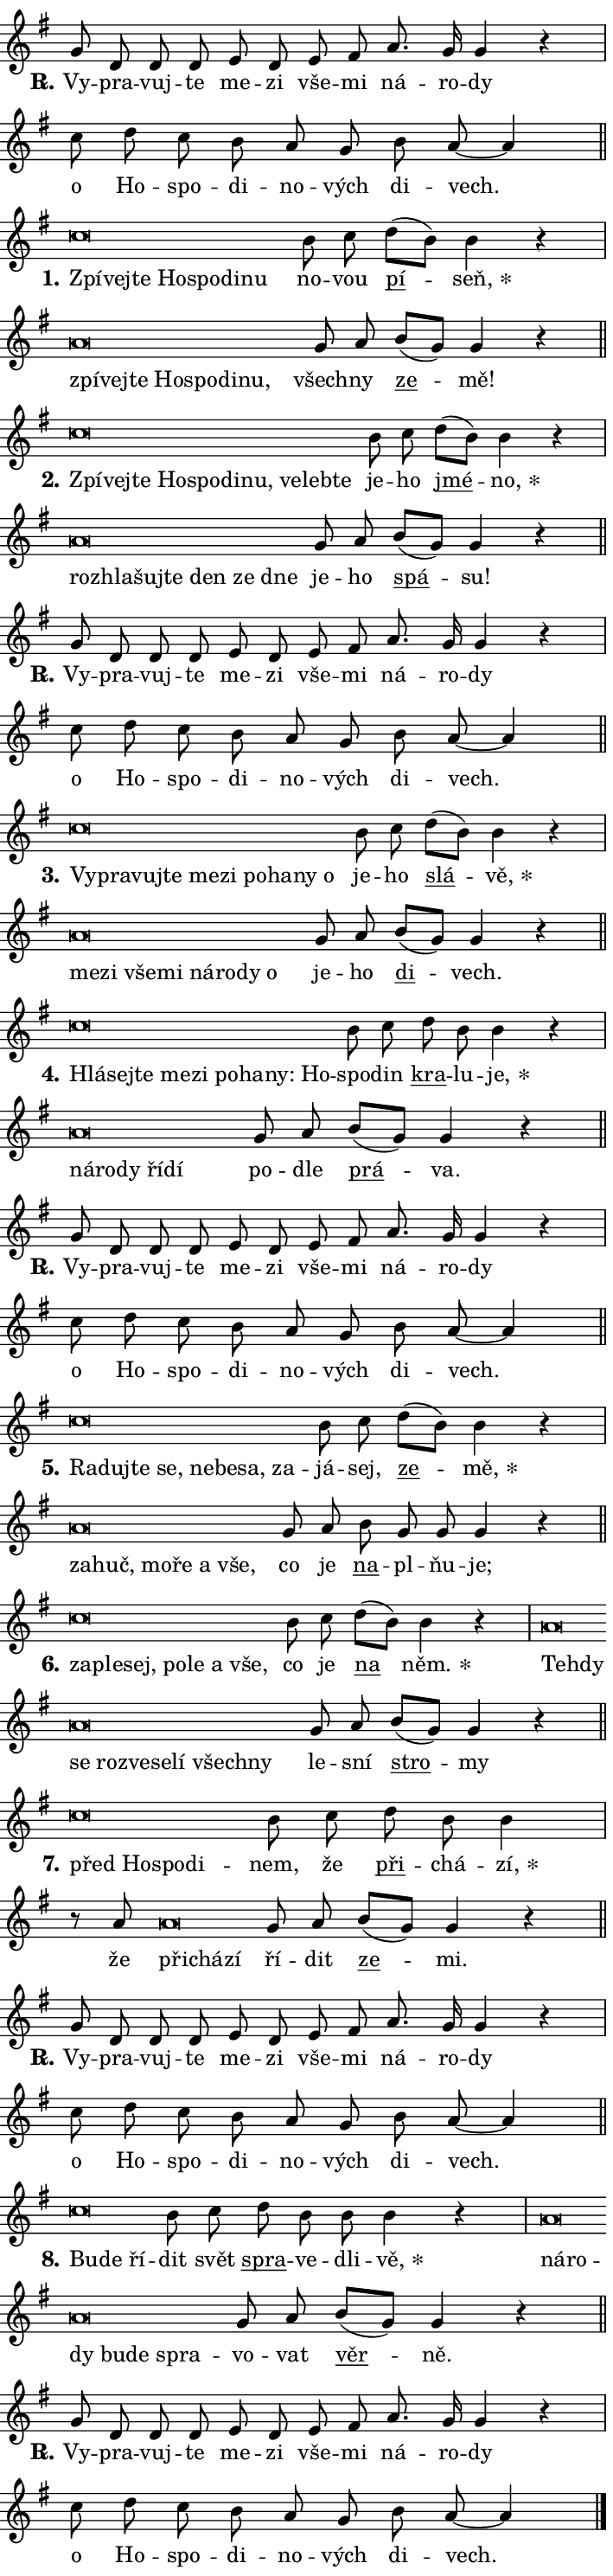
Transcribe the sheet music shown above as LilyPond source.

\version "2.24.0"
\header { tagline = "" }
\paper {
  indent = 0\cm
  top-margin = 0\cm
  right-margin = 0.13\cm % to fit lyric hyphens
  bottom-margin = 0\cm
  left-margin = 0\cm
  paper-width = 12\cm
  page-breaking = #ly:one-page-breaking
  system-system-spacing.basic-distance = #11
  score-system-spacing.basic-distance = #11
  ragged-last = ##f
}


%% Author: Thomas Morley
%% https://lists.gnu.org/archive/html/lilypond-user/2020-05/msg00002.html
#(define (line-position grob)
"Returns position of @var[grob} in current system:
   @code{'start}, if at first time-step
   @code{'end}, if at last time-step
   @code{'middle} otherwise
"
  (let* ((col (ly:item-get-column grob))
         (ln (ly:grob-object col 'left-neighbor))
         (rn (ly:grob-object col 'right-neighbor))
         (col-to-check-left (if (ly:grob? ln) ln col))
         (col-to-check-right (if (ly:grob? rn) rn col))
         (break-dir-left
           (and
             (ly:grob-property col-to-check-left 'non-musical #f)
             (ly:item-break-dir col-to-check-left)))
         (break-dir-right
           (and
             (ly:grob-property col-to-check-right 'non-musical #f)
             (ly:item-break-dir col-to-check-right))))
        (cond ((eqv? 1 break-dir-left) 'start)
              ((eqv? -1 break-dir-right) 'end)
              (else 'middle))))

#(define (tranparent-at-line-position vctor)
  (lambda (grob)
  "Relying on @code{line-position} select the relevant enry from @var{vctor}.
Used to determine transparency,"
    (case (line-position grob)
      ((end) (not (vector-ref vctor 0)))
      ((middle) (not (vector-ref vctor 1)))
      ((start) (not (vector-ref vctor 2))))))

noteHeadBreakVisibility =
#(define-music-function (break-visibility)(vector?)
"Makes @code{NoteHead}s transparent relying on @var{break-visibility}"
#{
  \override NoteHead.transparent =
    #(tranparent-at-line-position break-visibility)
#})

#(define delete-ledgers-for-transparent-note-heads
  (lambda (grob)
    "Reads whether a @code{NoteHead} is transparent.
If so this @code{NoteHead} is removed from @code{'note-heads} from
@var{grob}, which is supposed to be @code{LedgerLineSpanner}.
As a result ledgers are not printed for this @code{NoteHead}"
    (let* ((nhds-array (ly:grob-object grob 'note-heads))
           (nhds-list
             (if (ly:grob-array? nhds-array)
                 (ly:grob-array->list nhds-array)
                 '()))
           ;; Relies on the transparent-property being done before
           ;; Staff.LedgerLineSpanner.after-line-breaking is executed.
           ;; This is fragile ...
           (to-keep
             (remove
               (lambda (nhd)
                 (ly:grob-property nhd 'transparent #f))
               nhds-list)))
      ;; TODO find a better method to iterate over grob-arrays, similiar
      ;; to filter/remove etc for lists
      ;; For now rebuilt from scratch
      (set! (ly:grob-object grob 'note-heads)  '())
      (for-each
        (lambda (nhd)
          (ly:pointer-group-interface::add-grob grob 'note-heads nhd))
        to-keep))))

squashNotes = {
  \override NoteHead.X-extent = #'(-0.2 . 0.2)
  \override NoteHead.Y-extent = #'(-0.75 . 0)
  \override NoteHead.stencil =
    #(lambda (grob)
       (let ((pos (ly:grob-property grob 'staff-position)))
         (begin
           (if (< pos -7) (display "ERROR: Lower brevis then expected\n") (display ""))
           (if (<= pos -6) ly:text-interface::print ly:note-head::print))))
}
unSquashNotes = {
  \revert NoteHead.X-extent
  \revert NoteHead.Y-extent
  \revert NoteHead.stencil
}

hideNotes = \noteHeadBreakVisibility #begin-of-line-visible
unHideNotes = \noteHeadBreakVisibility #all-visible

% work-around for resetting accidentals
% https://lilypond.org/doc/v2.23/Documentation/notation/displaying-rhythms#unmetered-music
cadenzaMeasure = {
  \cadenzaOff
  \partial 1024 s1024
  \cadenzaOn
}

#(define-markup-command (accent layout props text) (markup?)
  "Underline accented syllable"
  (interpret-markup layout props
    #{\markup \override #'(offset . 4.3) \underline { #text }#}))

responsum = \markup \concat {
  "R" \hspace #-1.05 \path #0.1 #'((moveto 0 0.07) (lineto 0.9 0.8)) \hspace #0.05 "."
}

spaceSize = #0.6828661417322834 % exact space size for TeX Gyre Schola

\layout {
  \context {
    \Staff
    \remove "Time_signature_engraver"
    \override LedgerLineSpanner.after-line-breaking = #delete-ledgers-for-transparent-note-heads
  }
  \context {
    \Lyrics {
      \override LyricSpace.minimum-distance = \spaceSize
      \override LyricText.font-name = #"TeX Gyre Schola"
      \override LyricText.font-size = 1
      \override StanzaNumber.font-name = #"TeX Gyre Schola Bold"
      \override StanzaNumber.font-size = 1
    }
  }
  \context {
    \Score 
    \override NoteHead.text =
      #(lambda (grob) 
        (let ((pos (ly:grob-property grob 'staff-position)))
          #{\markup {
            \combine
              \halign #-0.55 \raise #(if (= pos -6) 0 0.5) \override #'(thickness . 2) \draw-line #'(3.2 . 0)
              \musicglyph "noteheads.sM1"
          }#}))
  }
}

% magnetic-lyrics.ily
%
%   written by
%     Jean Abou Samra <jean@abou-samra.fr>
%     Werner Lemberg <wl@gnu.org>
%
%   adapted by
%     Jiri Hon <jiri.hon@gmail.com>
%
% Version 2022-Apr-15

% https://www.mail-archive.com/lilypond-user@gnu.org/msg149350.html

#(define (Left_hyphen_pointer_engraver context)
   "Collect syllable-hyphen-syllable occurrences in lyrics and store
them in properties.  This engraver only looks to the left.  For
example, if the lyrics input is @code{foo -- bar}, it does the
following.

@itemize @bullet
@item
Set the @code{text} property of the @code{LyricHyphen} grob between
@q{foo} and @q{bar} to @code{foo}.

@item
Set the @code{left-hyphen} property of the @code{LyricText} grob with
text @q{foo} to the @code{LyricHyphen} grob between @q{foo} and
@q{bar}.
@end itemize

Use this auxiliary engraver in combination with the
@code{lyric-@/text::@/apply-@/magnetic-@/offset!} hook."
   (let ((hyphen #f)
         (text #f))
     (make-engraver
      (acknowledgers
       ((lyric-syllable-interface engraver grob source-engraver)
        (set! text grob)))
      (end-acknowledgers
       ((lyric-hyphen-interface engraver grob source-engraver)
        ;(when (not (grob::has-interface grob 'lyric-space-interface))
          (set! hyphen grob)));)
      ((stop-translation-timestep engraver)
       (when (and text hyphen)
         (ly:grob-set-object! text 'left-hyphen hyphen))
       (set! text #f)
       (set! hyphen #f)))))

#(define (lyric-text::apply-magnetic-offset! grob)
   "If the space between two syllables is less than the value in
property @code{LyricText@/.details@/.squash-threshold}, move the right
syllable to the left so that it gets concatenated with the left
syllable.

Use this function as a hook for
@code{LyricText@/.after-@/line-@/breaking} if the
@code{Left_@/hyphen_@/pointer_@/engraver} is active."
   (let ((hyphen (ly:grob-object grob 'left-hyphen #f)))
     (when hyphen
       (let ((left-text (ly:spanner-bound hyphen LEFT)))
         (when (grob::has-interface left-text 'lyric-syllable-interface)
           (let* ((common (ly:grob-common-refpoint grob left-text X))
                  (this-x-ext (ly:grob-extent grob common X))
                  (left-x-ext
                   (begin
                     ;; Trigger magnetism for left-text.
                     (ly:grob-property left-text 'after-line-breaking)
                     (ly:grob-extent left-text common X)))
                  ;; `delta` is the gap width between two syllables.
                  (delta (- (interval-start this-x-ext)
                            (interval-end left-x-ext)))
                  (details (ly:grob-property grob 'details))
                  (threshold (assoc-get 'squash-threshold details 0.2)))
             (when (< delta threshold)
               (let* (;; We have to manipulate the input text so that
                      ;; ligatures crossing syllable boundaries are not
                      ;; disabled.  For languages based on the Latin
                      ;; script this is essentially a beautification.
                      ;; However, for non-Western scripts it can be a
                      ;; necessity.
                      (lt (ly:grob-property left-text 'text))
                      (rt (ly:grob-property grob 'text))
                      (is-space (grob::has-interface hyphen 'lyric-space-interface))
                      (space (if is-space " " ""))
                      (extra-delta (if is-space spaceSize 0))
                      ;; Append new syllable.
                      (ltrt-space (if (and (string? lt) (string? rt))
                                (string-append lt space rt)
                                (make-concat-markup (list lt space rt))))
                      ;; Right-align `ltrt` to the right side.
                      (ltrt-space-markup (grob-interpret-markup
                               grob
                               (make-translate-markup
                                (cons (interval-length this-x-ext) 0)
                                (make-right-align-markup ltrt-space)))))
                 (begin
                   ;; Don't print `left-text`.
                   (ly:grob-set-property! left-text 'stencil #f)
                   ;; Set text and stencil (which holds all collected
                   ;; syllables so far) and shift it to the left.
                   (ly:grob-set-property! grob 'text ltrt-space)
                   (ly:grob-set-property! grob 'stencil ltrt-space-markup)
                   (ly:grob-translate-axis! grob (- (- delta extra-delta)) X))))))))))


#(define (lyric-hyphen::displace-bounds-first grob)
   ;; Make very sure this callback isn't triggered too early.
   (let ((left (ly:spanner-bound grob LEFT))
         (right (ly:spanner-bound grob RIGHT)))
     (ly:grob-property left 'after-line-breaking)
     (ly:grob-property right 'after-line-breaking)
     (ly:lyric-hyphen::print grob)))

squashThreshold = #0.4

\layout {
  \context {
    \Lyrics
    \consists #Left_hyphen_pointer_engraver
    \override LyricText.after-line-breaking =
      #lyric-text::apply-magnetic-offset!
    \override LyricHyphen.stencil = #lyric-hyphen::displace-bounds-first
    \override LyricText.details.squash-threshold = \squashThreshold
    \override LyricHyphen.minimum-distance = 0
    \override LyricHyphen.minimum-length = \squashThreshold
  }
}

squashText = \override LyricText.details.squash-threshold = 9999
unSquashText = \override LyricText.details.squash-threshold = \squashThreshold

leftText = \override LyricText.self-alignment-X = #LEFT
unLeftText = \revert LyricText.self-alignment-X

starOffset = #(lambda (grob) 
                (let ((x_offset (ly:self-alignment-interface::aligned-on-x-parent grob)))
                  (if (= x_offset 0) 0 (+ x_offset 1.2))))

star = #(define-music-function (syllable)(string?)
"Append star separator at the end of a syllable"
#{
  \once \override LyricText.X-offset = #starOffset
  \lyricmode { \markup {
    #syllable
    \override #'((font-name . "TeX Gyre Schola Bold")) \hspace #0.2 \lower #0.65 \larger "*"
  } }
#})

starAccent = #(define-music-function (syllable)(string?)
"Append star separator at the end of a syllable and make accent"
#{
  \once \override LyricText.X-offset = #starOffset
  \lyricmode { \markup {
    \accent #syllable
    \override #'((font-name . "TeX Gyre Schola Bold")) \hspace #0.2 \lower #0.65 \larger "*"
  } }
#})

breath = #(define-music-function (syllable)(string?)
"Append breathing indicator at the end of a syllable"
#{
  \lyricmode { \markup { #syllable "+" } }
#})

optionalBreath = #(define-music-function (syllable)(string?)
"Append optional breathing indicator at the end of a syllable"
#{
  \lyricmode { \markup { #syllable "(+)" } }
#})


\score {
    <<
        \new Voice = "melody" { \cadenzaOn \key g \major \relative { g'8 d d d e d e fis \bar "" a8. g16 g4 r \cadenzaMeasure \bar "|" c8 d c b \bar "" a g b a~ a4 \cadenzaMeasure \bar "||" \break } }
        \new Lyrics \lyricsto "melody" { \lyricmode { \set stanza = \responsum
Vy -- pra -- vuj -- te me -- zi vše -- mi ná -- ro -- dy o Ho -- spo -- di -- no -- vých di -- vech. } }
    >>
    \layout {}
}

\score {
    <<
        \new Voice = "melody" { \cadenzaOn \key g \major \relative { \squashNotes c''\breve*1/16 \hideNotes \breve*1/16 \bar "" \breve*1/16 \bar "" \breve*1/16 \bar "" \breve*1/16 \bar "" \breve*1/16 \breve*1/16 \bar "" \unHideNotes \unSquashNotes b8 c \bar "" d[( b)] b4 r \cadenzaMeasure \bar "|" \squashNotes a\breve*1/16 \hideNotes \breve*1/16 \bar "" \breve*1/16 \bar "" \breve*1/16 \bar "" \breve*1/16 \bar "" \breve*1/16 \breve*1/16 \bar "" \unHideNotes \unSquashNotes g8 a \bar "" b[( g)] g4 r \cadenzaMeasure \bar "||" \break } }
        \new Lyrics \lyricsto "melody" { \lyricmode { \set stanza = "1."
\leftText Zpí -- \squashText vej -- te Ho -- spo -- di -- nu \unLeftText \unSquashText no -- vou \markup \accent pí -- \star seň, \leftText zpí -- \squashText vej -- te Ho -- spo -- di -- nu, \unLeftText \unSquashText všech -- ny \markup \accent ze -- mě! } }
    >>
    \layout {}
}

\score {
    <<
        \new Voice = "melody" { \cadenzaOn \key g \major \relative { \squashNotes c''\breve*1/16 \hideNotes \breve*1/16 \bar "" \breve*1/16 \bar "" \breve*1/16 \bar "" \breve*1/16 \bar "" \breve*1/16 \bar "" \breve*1/16 \bar "" \breve*1/16 \bar "" \breve*1/16 \breve*1/16 \bar "" \unHideNotes \unSquashNotes b8 c \bar "" d[( b)] b4 r \cadenzaMeasure \bar "|" \squashNotes a\breve*1/16 \hideNotes \breve*1/16 \bar "" \breve*1/16 \bar "" \breve*1/16 \bar "" \breve*1/16 \bar "" \breve*1/16 \breve*1/16 \bar "" \unHideNotes \unSquashNotes g8 a \bar "" b[( g)] g4 r \cadenzaMeasure \bar "||" \break } }
        \new Lyrics \lyricsto "melody" { \lyricmode { \set stanza = "2."
\leftText Zpí -- \squashText vej -- te Ho -- spo -- di -- nu, ve -- leb -- te \unLeftText \unSquashText je -- ho \markup \accent jmé -- \star no, \leftText roz -- \squashText hla -- šuj -- te den ze dne \unLeftText \unSquashText je -- ho \markup \accent spá -- su! } }
    >>
    \layout {}
}

\score {
    <<
        \new Voice = "melody" { \cadenzaOn \key g \major \relative { g'8 d d d e d e fis \bar "" a8. g16 g4 r \cadenzaMeasure \bar "|" c8 d c b \bar "" a g b a~ a4 \cadenzaMeasure \bar "||" \break } }
        \new Lyrics \lyricsto "melody" { \lyricmode { \set stanza = \responsum
Vy -- pra -- vuj -- te me -- zi vše -- mi ná -- ro -- dy o Ho -- spo -- di -- no -- vých di -- vech. } }
    >>
    \layout {}
}

\score {
    <<
        \new Voice = "melody" { \cadenzaOn \key g \major \relative { \squashNotes c''\breve*1/16 \hideNotes \breve*1/16 \bar "" \breve*1/16 \bar "" \breve*1/16 \bar "" \breve*1/16 \bar "" \breve*1/16 \bar "" \breve*1/16 \bar "" \breve*1/16 \bar "" \breve*1/16 \breve*1/16 \bar "" \unHideNotes \unSquashNotes b8 c \bar "" d[( b)] b4 r \cadenzaMeasure \bar "|" \squashNotes a\breve*1/16 \hideNotes \breve*1/16 \bar "" \breve*1/16 \bar "" \breve*1/16 \bar "" \breve*1/16 \bar "" \breve*1/16 \bar "" \breve*1/16 \breve*1/16 \bar "" \unHideNotes \unSquashNotes g8 a \bar "" b[( g)] g4 r \cadenzaMeasure \bar "||" \break } }
        \new Lyrics \lyricsto "melody" { \lyricmode { \set stanza = "3."
\leftText Vy -- \squashText pra -- vuj -- te me -- zi po -- ha -- ny o \unLeftText \unSquashText je -- ho \markup \accent slá -- \star vě, \leftText me -- \squashText zi vše -- mi ná -- ro -- dy o \unLeftText \unSquashText je -- ho \markup \accent di -- vech. } }
    >>
    \layout {}
}

\score {
    <<
        \new Voice = "melody" { \cadenzaOn \key g \major \relative { \squashNotes c''\breve*1/16 \hideNotes \breve*1/16 \bar "" \breve*1/16 \bar "" \breve*1/16 \bar "" \breve*1/16 \bar "" \breve*1/16 \bar "" \breve*1/16 \bar "" \breve*1/16 \breve*1/16 \bar "" \unHideNotes \unSquashNotes b8 c \bar "" d b b4 r \cadenzaMeasure \bar "|" \squashNotes a\breve*1/16 \hideNotes \breve*1/16 \bar "" \breve*1/16 \bar "" \breve*1/16 \breve*1/16 \bar "" \unHideNotes \unSquashNotes g8 a \bar "" b[( g)] g4 r \cadenzaMeasure \bar "||" \break } }
        \new Lyrics \lyricsto "melody" { \lyricmode { \set stanza = "4."
\leftText Hlá -- \squashText sej -- te me -- zi po -- ha -- ny: Ho -- \unLeftText \unSquashText spo -- din \markup \accent kra -- lu -- \star je, \leftText ná -- \squashText ro -- dy ří -- dí \unLeftText \unSquashText po -- dle \markup \accent prá -- va. } }
    >>
    \layout {}
}

\score {
    <<
        \new Voice = "melody" { \cadenzaOn \key g \major \relative { g'8 d d d e d e fis \bar "" a8. g16 g4 r \cadenzaMeasure \bar "|" c8 d c b \bar "" a g b a~ a4 \cadenzaMeasure \bar "||" \break } }
        \new Lyrics \lyricsto "melody" { \lyricmode { \set stanza = \responsum
Vy -- pra -- vuj -- te me -- zi vše -- mi ná -- ro -- dy o Ho -- spo -- di -- no -- vých di -- vech. } }
    >>
    \layout {}
}

\score {
    <<
        \new Voice = "melody" { \cadenzaOn \key g \major \relative { \squashNotes c''\breve*1/16 \hideNotes \breve*1/16 \bar "" \breve*1/16 \bar "" \breve*1/16 \bar "" \breve*1/16 \bar "" \breve*1/16 \bar "" \breve*1/16 \breve*1/16 \bar "" \unHideNotes \unSquashNotes b8 c \bar "" d[( b)] b4 r \cadenzaMeasure \bar "|" \squashNotes a\breve*1/16 \hideNotes \breve*1/16 \bar "" \breve*1/16 \bar "" \breve*1/16 \bar "" \breve*1/16 \breve*1/16 \bar "" \unHideNotes \unSquashNotes g8 a \bar "" b g g g4 r \cadenzaMeasure \bar "||" \break } }
        \new Lyrics \lyricsto "melody" { \lyricmode { \set stanza = "5."
\leftText Ra -- \squashText duj -- te se, ne -- be -- sa, za -- \unLeftText \unSquashText já -- sej, \markup \accent ze -- \star mě, \leftText za -- \squashText huč, mo -- ře a vše, \unLeftText \unSquashText co je \markup \accent na -- pl -- ňu -- je; } }
    >>
    \layout {}
}

\score {
    <<
        \new Voice = "melody" { \cadenzaOn \key g \major \relative { \squashNotes c''\breve*1/16 \hideNotes \breve*1/16 \bar "" \breve*1/16 \bar "" \breve*1/16 \bar "" \breve*1/16 \bar "" \breve*1/16 \breve*1/16 \bar "" \unHideNotes \unSquashNotes b8 c \bar "" d[( b)] b4 r \cadenzaMeasure \bar "|" \squashNotes a\breve*1/16 \hideNotes \breve*1/16 \bar "" \breve*1/16 \bar "" \breve*1/16 \bar "" \breve*1/16 \bar "" \breve*1/16 \bar "" \breve*1/16 \bar "" \breve*1/16 \breve*1/16 \bar "" \unHideNotes \unSquashNotes g8 a \bar "" b[( g)] g4 r \cadenzaMeasure \bar "||" \break } }
        \new Lyrics \lyricsto "melody" { \lyricmode { \set stanza = "6."
\leftText za -- \squashText ple -- sej, po -- le a vše, \unLeftText \unSquashText co je \markup \accent na \star něm. \leftText Teh -- \squashText dy se roz -- ve -- se -- lí všech -- ny \unLeftText \unSquashText le -- sní \markup \accent stro -- my } }
    >>
    \layout {}
}

\score {
    <<
        \new Voice = "melody" { \cadenzaOn \key g \major \relative { \squashNotes c''\breve*1/16 \hideNotes \breve*1/16 \bar "" \breve*1/16 \breve*1/16 \bar "" \unHideNotes \unSquashNotes b8 c \bar "" d b b4 \cadenzaMeasure \bar "|" r8 a \squashNotes a\breve*1/16 \hideNotes \breve*1/16 \breve*1/16 \bar "" \unHideNotes \unSquashNotes g8 a \bar "" b[( g)] g4 r \cadenzaMeasure \bar "||" \break } }
        \new Lyrics \lyricsto "melody" { \lyricmode { \set stanza = "7."
\leftText před \squashText Ho -- spo -- di -- \unLeftText \unSquashText nem, že \markup \accent při -- chá -- \star zí, že \leftText při -- \squashText chá -- zí \unLeftText \unSquashText ří -- dit \markup \accent ze -- mi. } }
    >>
    \layout {}
}

\score {
    <<
        \new Voice = "melody" { \cadenzaOn \key g \major \relative { g'8 d d d e d e fis \bar "" a8. g16 g4 r \cadenzaMeasure \bar "|" c8 d c b \bar "" a g b a~ a4 \cadenzaMeasure \bar "||" \break } }
        \new Lyrics \lyricsto "melody" { \lyricmode { \set stanza = \responsum
Vy -- pra -- vuj -- te me -- zi vše -- mi ná -- ro -- dy o Ho -- spo -- di -- no -- vých di -- vech. } }
    >>
    \layout {}
}

\score {
    <<
        \new Voice = "melody" { \cadenzaOn \key g \major \relative { \squashNotes c''\breve*1/16 \hideNotes \breve*1/16 \breve*1/16 \bar "" \unHideNotes \unSquashNotes b8 c \bar "" d b b b4 r \cadenzaMeasure \bar "|" \squashNotes a\breve*1/16 \hideNotes \breve*1/16 \bar "" \breve*1/16 \bar "" \breve*1/16 \bar "" \breve*1/16 \breve*1/16 \bar "" \unHideNotes \unSquashNotes g8 a \bar "" b[( g)] g4 r \cadenzaMeasure \bar "||" \break } }
        \new Lyrics \lyricsto "melody" { \lyricmode { \set stanza = "8."
\leftText Bu -- \squashText de ří -- \unLeftText \unSquashText dit svět \markup \accent spra -- ve -- dli -- \star vě, \leftText ná -- \squashText ro -- dy bu -- de spra -- \unLeftText \unSquashText vo -- vat \markup \accent věr -- ně. } }
    >>
    \layout {}
}

\score {
    <<
        \new Voice = "melody" { \cadenzaOn \key g \major \relative { g'8 d d d e d e fis \bar "" a8. g16 g4 r \cadenzaMeasure \bar "|" c8 d c b \bar "" a g b a~ a4 \cadenzaMeasure \bar "||" \break } \bar "|." }
        \new Lyrics \lyricsto "melody" { \lyricmode { \set stanza = \responsum
Vy -- pra -- vuj -- te me -- zi vše -- mi ná -- ro -- dy o Ho -- spo -- di -- no -- vých di -- vech. } }
    >>
    \layout {}
}
